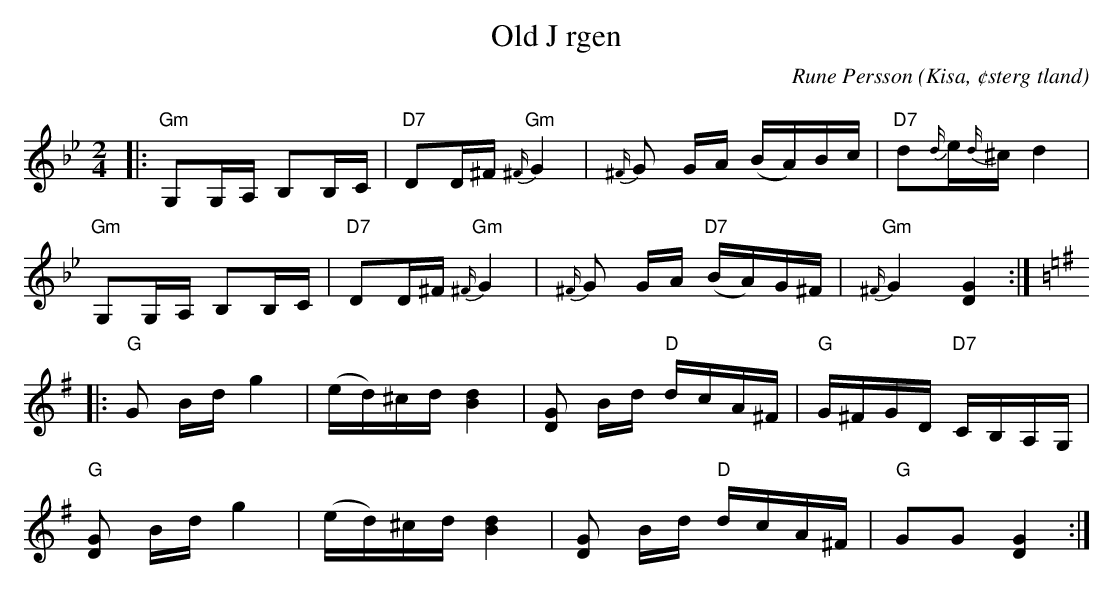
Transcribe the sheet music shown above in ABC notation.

X:1
T:Old J rgen
C:Rune Persson
O:Kisa, ¢sterg tland
Q:65
M:2/4
L:1/8
K:Gm
|:"Gm"G,G,/A,/ B,B,/C/|"D7"DD/^F/ "Gm"{^F/}G2|{^F/}G G/A/ (B/A/)B/c/|"D7"d{d/}e/{d/}^c/ d2|
"Gm"G,G,/A,/ B,B,/C/|"D7"DD/^F/ "Gm"{^F/}G2|{^F/}G G/A/"D7" (B/A/)G/^F/|"Gm"{^F/}G2 [DG]2:|
[K:G]|:"G"G B/d/ g2|(e/d/)^c/d/ [dB]2|[GD] B/d/ "D"d/c/A/^F/|"G"G/^F/G/D/ "D7"C/B,/A,/G,/|
"G"[DG] B/d/ g2|(e/d/)^c/d/ [dB]2|[GD] B/d/ "D"d/c/A/^F/|"G"GG [DG]2 :|]
